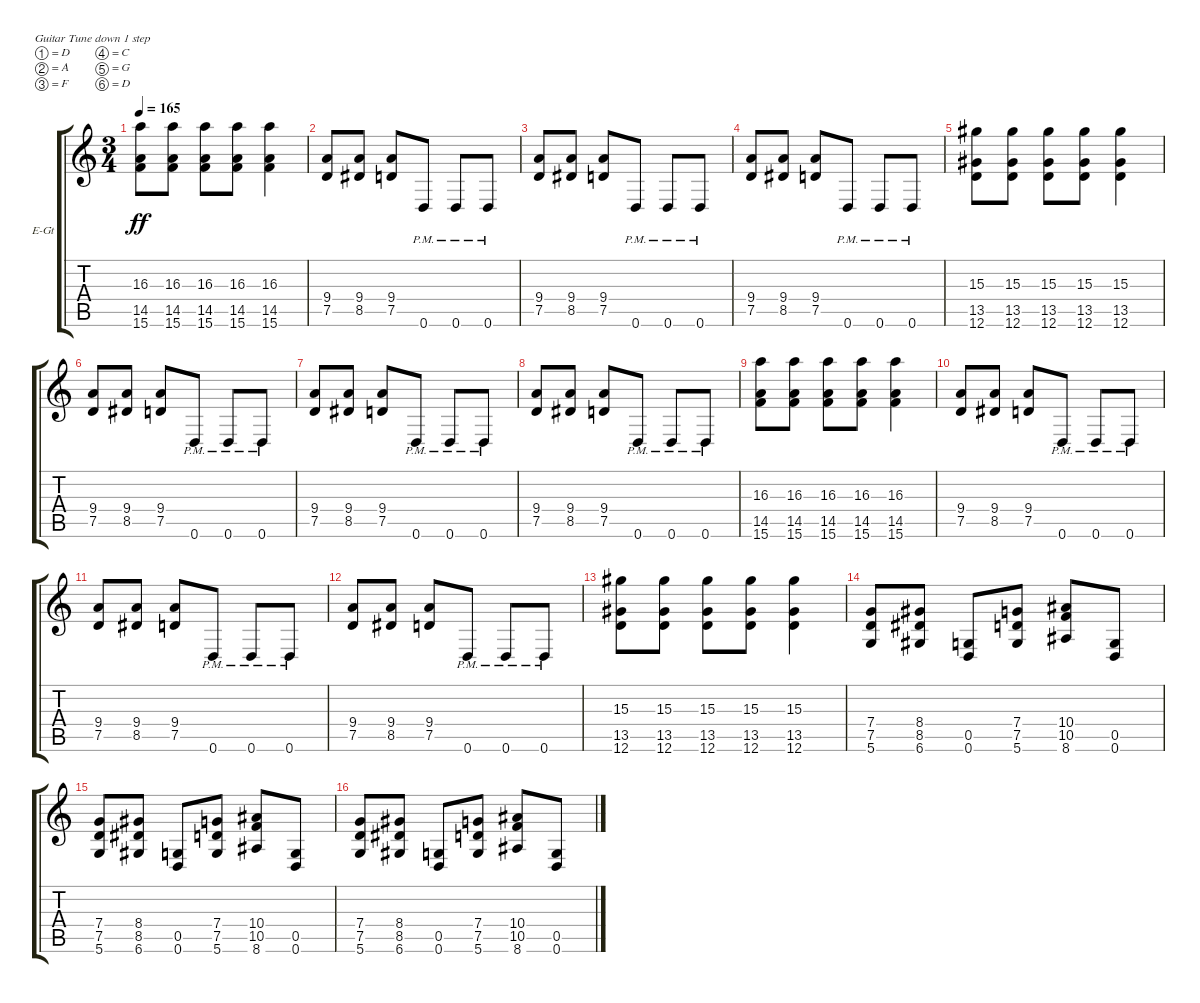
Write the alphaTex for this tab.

\bracketExtendMode groupsimilarinstruments
\firstSystemTrackNameOrientation horizontal
\otherSystemsTrackNameOrientation horizontal
\track ("Electric Guitar 2" "E-Gt") {instrument distortionguitar}
\staff {score tabs}
\tuning (D4 A3 F3 C3 G2 D2)
\ts (3 4)
\tempo 165
\clef g2
\ks c
(14.5 16.3 15.6).8{dy ff} (14.5 16.3 15.6).8 (14.5 16.3 15.6).8 (14.5 16.3 15.6).8 (14.5 16.3 15.6).4 |
(7.5 9.4).8 (8.5 9.4).8 (7.5 9.4).8 0.6{pm}.8 0.6{pm}.8 0.6{pm}.8 |
(7.5 9.4).8 (8.5 9.4).8 (7.5 9.4).8 0.6{pm}.8 0.6{pm}.8 0.6{pm}.8 |
(7.5 9.4).8 (8.5 9.4).8 (7.5 9.4).8 0.6{pm}.8 0.6{pm}.8 0.6{pm}.8 |
(13.5 15.3 12.6).8 (13.5 15.3 12.6).8 (13.5 15.3 12.6).8 (13.5 15.3 12.6).8 (13.5 15.3 12.6).4 |
(7.5 9.4).8 (8.5 9.4).8 (7.5 9.4).8 0.6{pm}.8 0.6{pm}.8 0.6{pm}.8 |
(7.5 9.4).8 (8.5 9.4).8 (7.5 9.4).8 0.6{pm}.8 0.6{pm}.8 0.6{pm}.8 |
(7.5 9.4).8 (8.5 9.4).8 (7.5 9.4).8 0.6{pm}.8 0.6{pm}.8 0.6{pm}.8 |
(14.5 16.3 15.6).8 (14.5 16.3 15.6).8 (14.5 16.3 15.6).8 (14.5 16.3 15.6).8 (14.5 16.3 15.6).4 |
(7.5 9.4).8 (8.5 9.4).8 (7.5 9.4).8 0.6{pm}.8 0.6{pm}.8 0.6{pm}.8 |
(7.5 9.4).8 (8.5 9.4).8 (7.5 9.4).8 0.6{pm}.8 0.6{pm}.8 0.6{pm}.8 |
(7.5 9.4).8 (8.5 9.4).8 (7.5 9.4).8 0.6{pm}.8 0.6{pm}.8 0.6{pm}.8 |
(13.5 15.3 12.6).8 (13.5 15.3 12.6).8 (13.5 15.3 12.6).8 (13.5 15.3 12.6).8 (13.5 15.3 12.6).4 |
(5.6 7.5 7.4).8 (6.6 8.5 8.4).8 (0.6 0.5).8 (5.6 7.5 7.4).8 (8.6 10.5 10.4).8 (0.6 0.5).8 |
(5.6 7.5 7.4).8 (6.6 8.5 8.4).8 (0.6 0.5).8 (5.6 7.5 7.4).8 (8.6 10.5 10.4).8 (0.6 0.5).8 |
(5.6 7.5 7.4).8 (6.6 8.5 8.4).8 (0.6 0.5).8 (5.6 7.5 7.4).8 (8.6 10.5 10.4).8 (0.6 0.5).8
